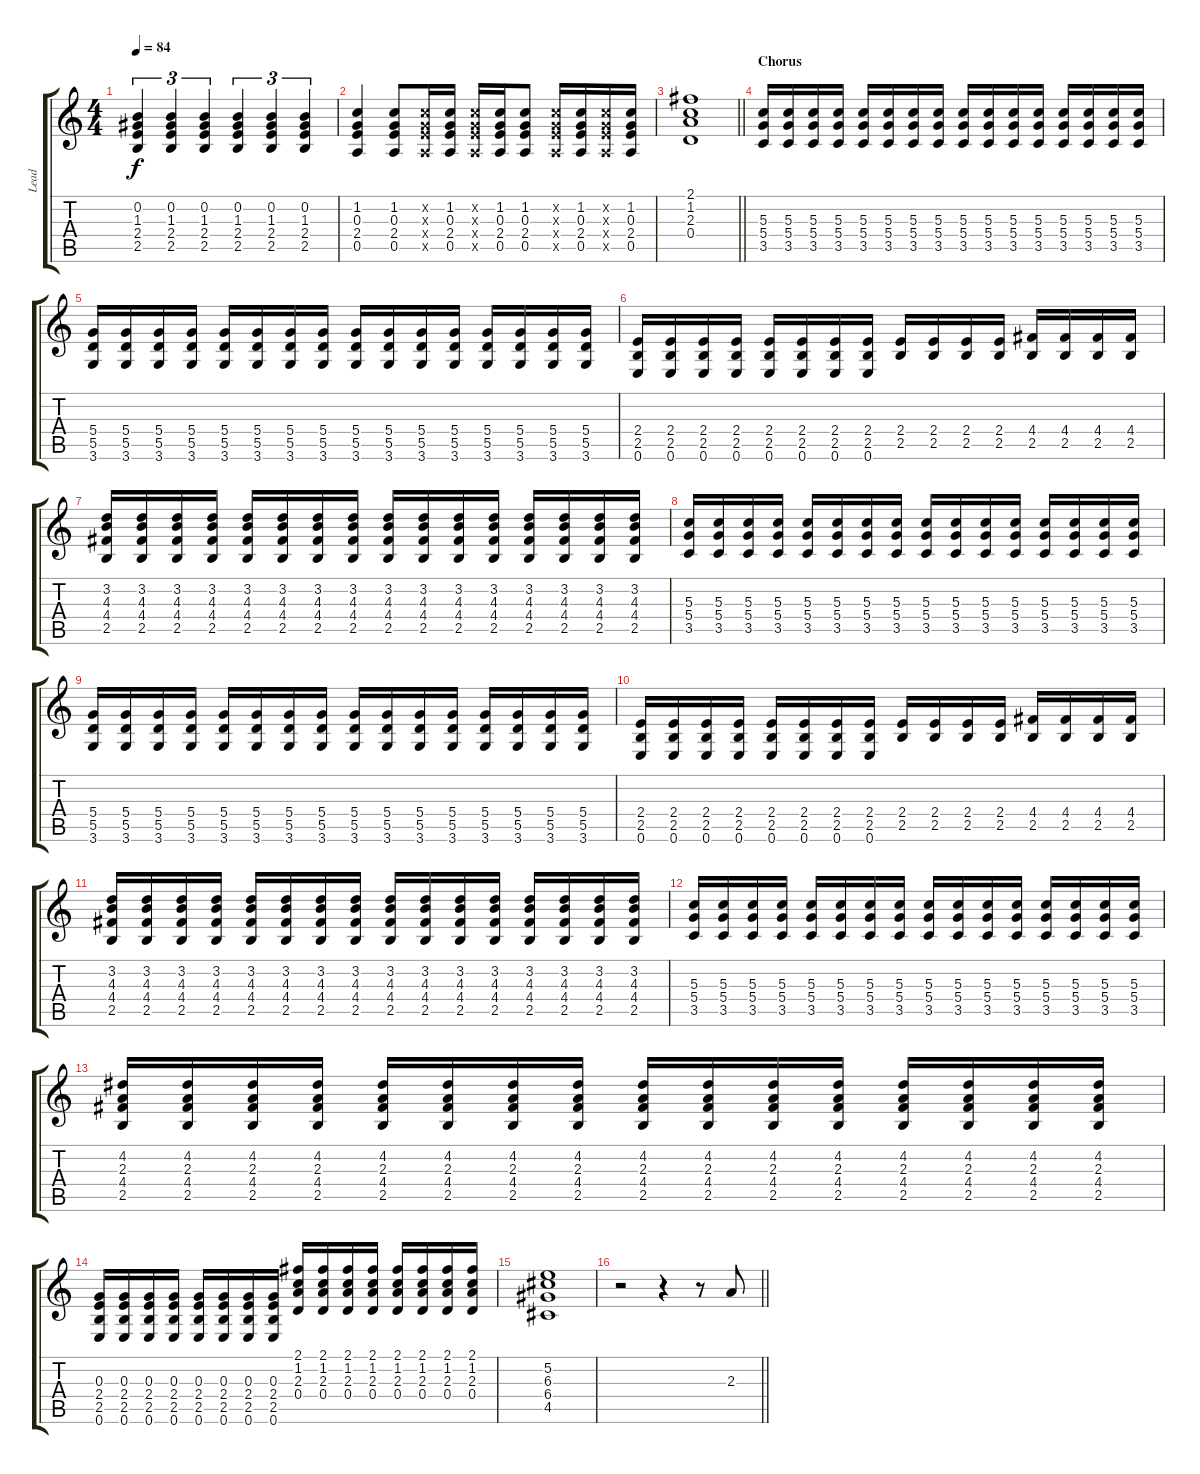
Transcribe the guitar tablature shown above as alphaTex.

\track ("Lead" "Lead") {instrument distortionguitar}
\staff {score tabs}
\tuning (E4 B3 G3 D3 A2 E2) {hide}
\ts (4 4)
\tempo 84
\clef g2
\ks c
(0.2 1.3 2.4 2.5).4{tu (3 2) dy f} (0.2 1.3 2.4 2.5).4{tu (3 2)} (0.2 1.3 2.4 2.5).4{tu (3 2)} (0.2 1.3 2.4 2.5).4{tu (3 2)} (0.2 1.3 2.4 2.5).4{tu (3 2)} (0.2 1.3 2.4 2.5).4{tu (3 2)} |
(1.2 0.3 2.4 0.5).4 (1.2 0.3 2.4 0.5).8 (1.2{x} 0.3{x} 2.4{x} 0.5{x}).16 (1.2 0.3 2.4 0.5).16 (1.2{x} 0.3{x} 2.4{x} 0.5{x}).16 (1.2 0.3 2.4 0.5).16 (1.2 0.3 2.4 0.5).8 (1.2{x} 0.3{x} 2.4{x} 0.5{x}).16 (1.2 0.3 2.4 0.5).16 (1.2{x} 0.3{x} 2.4{x} 0.5{x}).16 (1.2 0.3 2.4 0.5).16 |
\barLineRight lightlight
(2.1 1.2 2.3 0.4).1 |
\section ("" "Chorus")
(5.3 5.4 3.5).16{instrument overdrivenguitar} (5.3 5.4 3.5).16 (5.3 5.4 3.5).16 (5.3 5.4 3.5).16 (5.3 5.4 3.5).16 (5.3 5.4 3.5).16 (5.3 5.4 3.5).16 (5.3 5.4 3.5).16 (5.3 5.4 3.5).16 (5.3 5.4 3.5).16 (5.3 5.4 3.5).16 (5.3 5.4 3.5).16 (5.3 5.4 3.5).16 (5.3 5.4 3.5).16 (5.3 5.4 3.5).16 (5.3 5.4 3.5).16 |
(5.4 5.5 3.6).16 (5.4 5.5 3.6).16 (5.4 5.5 3.6).16 (5.4 5.5 3.6).16 (5.4 5.5 3.6).16 (5.4 5.5 3.6).16 (5.4 5.5 3.6).16 (5.4 5.5 3.6).16 (5.4 5.5 3.6).16 (5.4 5.5 3.6).16 (5.4 5.5 3.6).16 (5.4 5.5 3.6).16 (5.4 5.5 3.6).16 (5.4 5.5 3.6).16 (5.4 5.5 3.6).16 (5.4 5.5 3.6).16 |
(2.4 2.5 0.6).16 (2.4 2.5 0.6).16 (2.4 2.5 0.6).16 (2.4 2.5 0.6).16 (2.4 2.5 0.6).16 (2.4 2.5 0.6).16 (2.4 2.5 0.6).16 (2.4 2.5 0.6).16 (2.4 2.5).16 (2.4 2.5).16 (2.4 2.5).16 (2.4 2.5).16 (4.4 2.5).16 (4.4 2.5).16 (4.4 2.5).16 (4.4 2.5).16 |
(3.2 4.3 4.4 2.5).16 (3.2 4.3 4.4 2.5).16 (3.2 4.3 4.4 2.5).16 (3.2 4.3 4.4 2.5).16 (3.2 4.3 4.4 2.5).16 (3.2 4.3 4.4 2.5).16 (3.2 4.3 4.4 2.5).16 (3.2 4.3 4.4 2.5).16 (3.2 4.3 4.4 2.5).16 (3.2 4.3 4.4 2.5).16 (3.2 4.3 4.4 2.5).16 (3.2 4.3 4.4 2.5).16 (3.2 4.3 4.4 2.5).16 (3.2 4.3 4.4 2.5).16 (3.2 4.3 4.4 2.5).16 (3.2 4.3 4.4 2.5).16 |
(5.3 5.4 3.5).16 (5.3 5.4 3.5).16 (5.3 5.4 3.5).16 (5.3 5.4 3.5).16 (5.3 5.4 3.5).16 (5.3 5.4 3.5).16 (5.3 5.4 3.5).16 (5.3 5.4 3.5).16 (5.3 5.4 3.5).16 (5.3 5.4 3.5).16 (5.3 5.4 3.5).16 (5.3 5.4 3.5).16 (5.3 5.4 3.5).16 (5.3 5.4 3.5).16 (5.3 5.4 3.5).16 (5.3 5.4 3.5).16 |
(5.4 5.5 3.6).16 (5.4 5.5 3.6).16 (5.4 5.5 3.6).16 (5.4 5.5 3.6).16 (5.4 5.5 3.6).16 (5.4 5.5 3.6).16 (5.4 5.5 3.6).16 (5.4 5.5 3.6).16 (5.4 5.5 3.6).16 (5.4 5.5 3.6).16 (5.4 5.5 3.6).16 (5.4 5.5 3.6).16 (5.4 5.5 3.6).16 (5.4 5.5 3.6).16 (5.4 5.5 3.6).16 (5.4 5.5 3.6).16 |
(2.4 2.5 0.6).16 (2.4 2.5 0.6).16 (2.4 2.5 0.6).16 (2.4 2.5 0.6).16 (2.4 2.5 0.6).16 (2.4 2.5 0.6).16 (2.4 2.5 0.6).16 (2.4 2.5 0.6).16 (2.4 2.5).16 (2.4 2.5).16 (2.4 2.5).16 (2.4 2.5).16 (4.4 2.5).16 (4.4 2.5).16 (4.4 2.5).16 (4.4 2.5).16 |
(3.2 4.3 4.4 2.5).16 (3.2 4.3 4.4 2.5).16 (3.2 4.3 4.4 2.5).16 (3.2 4.3 4.4 2.5).16 (3.2 4.3 4.4 2.5).16 (3.2 4.3 4.4 2.5).16 (3.2 4.3 4.4 2.5).16 (3.2 4.3 4.4 2.5).16 (3.2 4.3 4.4 2.5).16 (3.2 4.3 4.4 2.5).16 (3.2 4.3 4.4 2.5).16 (3.2 4.3 4.4 2.5).16 (3.2 4.3 4.4 2.5).16 (3.2 4.3 4.4 2.5).16 (3.2 4.3 4.4 2.5).16 (3.2 4.3 4.4 2.5).16 |
(5.3 5.4 3.5).16 (5.3 5.4 3.5).16 (5.3 5.4 3.5).16 (5.3 5.4 3.5).16 (5.3 5.4 3.5).16 (5.3 5.4 3.5).16 (5.3 5.4 3.5).16 (5.3 5.4 3.5).16 (5.3 5.4 3.5).16 (5.3 5.4 3.5).16 (5.3 5.4 3.5).16 (5.3 5.4 3.5).16 (5.3 5.4 3.5).16 (5.3 5.4 3.5).16 (5.3 5.4 3.5).16 (5.3 5.4 3.5).16 |
(4.2 2.3 4.4 2.5).16 (4.2 2.3 4.4 2.5).16 (4.2 2.3 4.4 2.5).16 (4.2 2.3 4.4 2.5).16 (4.2 2.3 4.4 2.5).16 (4.2 2.3 4.4 2.5).16 (4.2 2.3 4.4 2.5).16 (4.2 2.3 4.4 2.5).16 (4.2 2.3 4.4 2.5).16 (4.2 2.3 4.4 2.5).16 (4.2 2.3 4.4 2.5).16 (4.2 2.3 4.4 2.5).16 (4.2 2.3 4.4 2.5).16 (4.2 2.3 4.4 2.5).16 (4.2 2.3 4.4 2.5).16 (4.2 2.3 4.4 2.5).16 |
(0.3 2.4 2.5 0.6).16 (0.3 2.4 2.5 0.6).16 (0.3 2.4 2.5 0.6).16 (0.3 2.4 2.5 0.6).16 (0.3 2.4 2.5 0.6).16 (0.3 2.4 2.5 0.6).16 (0.3 2.4 2.5 0.6).16 (0.3 2.4 2.5 0.6).16 (2.1 1.2 2.3 0.4).16 (2.1 1.2 2.3 0.4).16 (2.1 1.2 2.3 0.4).16 (2.1 1.2 2.3 0.4).16 (2.1 1.2 2.3 0.4).16 (2.1 1.2 2.3 0.4).16 (2.1 1.2 2.3 0.4).16 (2.1 1.2 2.3 0.4).16 |
(5.2 6.3 6.4 4.5).1 |
\barLineRight lightlight
r.2{instrument distortionguitar} r.4 r.8 2.3.8
